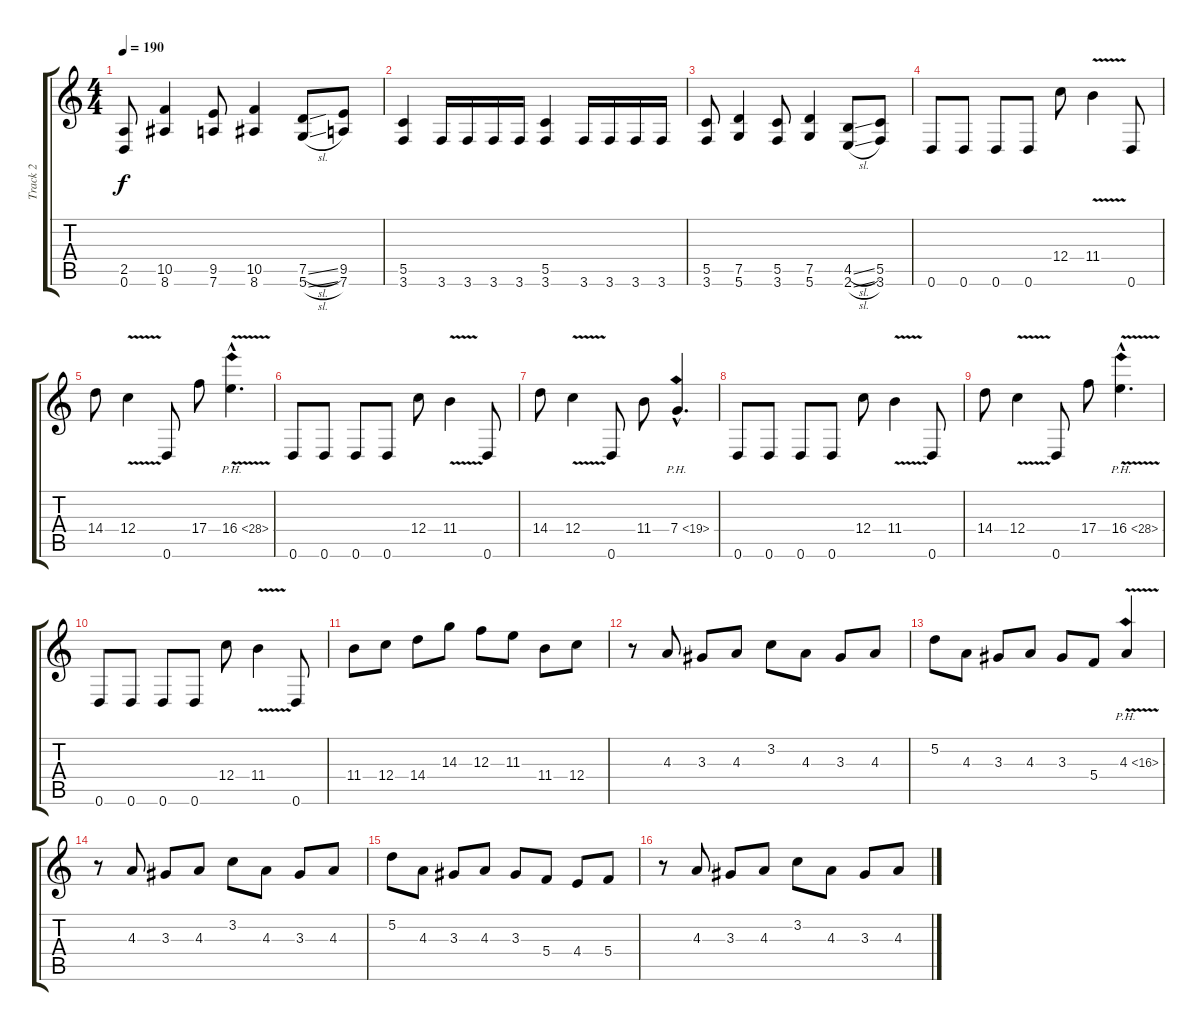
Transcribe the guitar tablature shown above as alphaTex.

\track ("Track 2" "Track 2") {instrument distortionguitar}
\staff {score tabs}
\tuning (D4 A3 F3 C3 G2 D2) {hide}
\ts (4 4)
\tempo 190
\clef g2
\ks c
(2.5 0.6).8{dy f} (10.5 8.6).4 (9.5 7.6).8 (10.5 8.6).4 (7.5{sl} 5.6{sl}).8 (9.5 7.6).8 |
(5.5 3.6).4 3.6.16 3.6.16 3.6.16 3.6.16 (5.5 3.6).4 3.6.16 3.6.16 3.6.16 3.6.16 |
(5.5 3.6).8 (7.5 5.6).4 (5.5 3.6).8 (7.5 5.6).4 (4.5{sl} 2.6{sl}).8 (5.5 3.6).8 |
0.6.8 0.6.8 0.6.8 0.6.8 12.4.8 11.4{v}.4 0.6.8 |
14.4.8 12.4{v}.4 0.6.8 17.4.8 16.4{ph 12 v hac}.4{d} |
0.6.8 0.6.8 0.6.8 0.6.8 12.4.8 11.4{v}.4 0.6.8 |
14.4.8 12.4{v}.4 0.6.8 11.4.8 7.4{ph 12 hac}.4{d} |
0.6.8 0.6.8 0.6.8 0.6.8 12.4.8 11.4{v}.4 0.6.8 |
14.4.8 12.4{v}.4 0.6.8 17.4.8 16.4{ph 12 v hac}.4{d} |
0.6.8 0.6.8 0.6.8 0.6.8 12.4.8 11.4{v}.4 0.6.8 |
11.4.8 12.4.8 14.4.8 14.3.8 12.3.8 11.3.8 11.4.8 12.4.8 |
r.8 4.3.8 3.3.8 4.3.8 3.2.8 4.3.8 3.3.8 4.3.8 |
5.2.8 4.3.8 3.3.8 4.3.8 3.3.8 5.4.8 4.3{ph 12 v}.4 |
r.8 4.3.8 3.3.8 4.3.8 3.2.8 4.3.8 3.3.8 4.3.8 |
5.2.8 4.3.8 3.3.8 4.3.8 3.3.8 5.4.8 4.4.8 5.4.8 |
r.8 4.3.8 3.3.8 4.3.8 3.2.8 4.3.8 3.3.8 4.3.8
